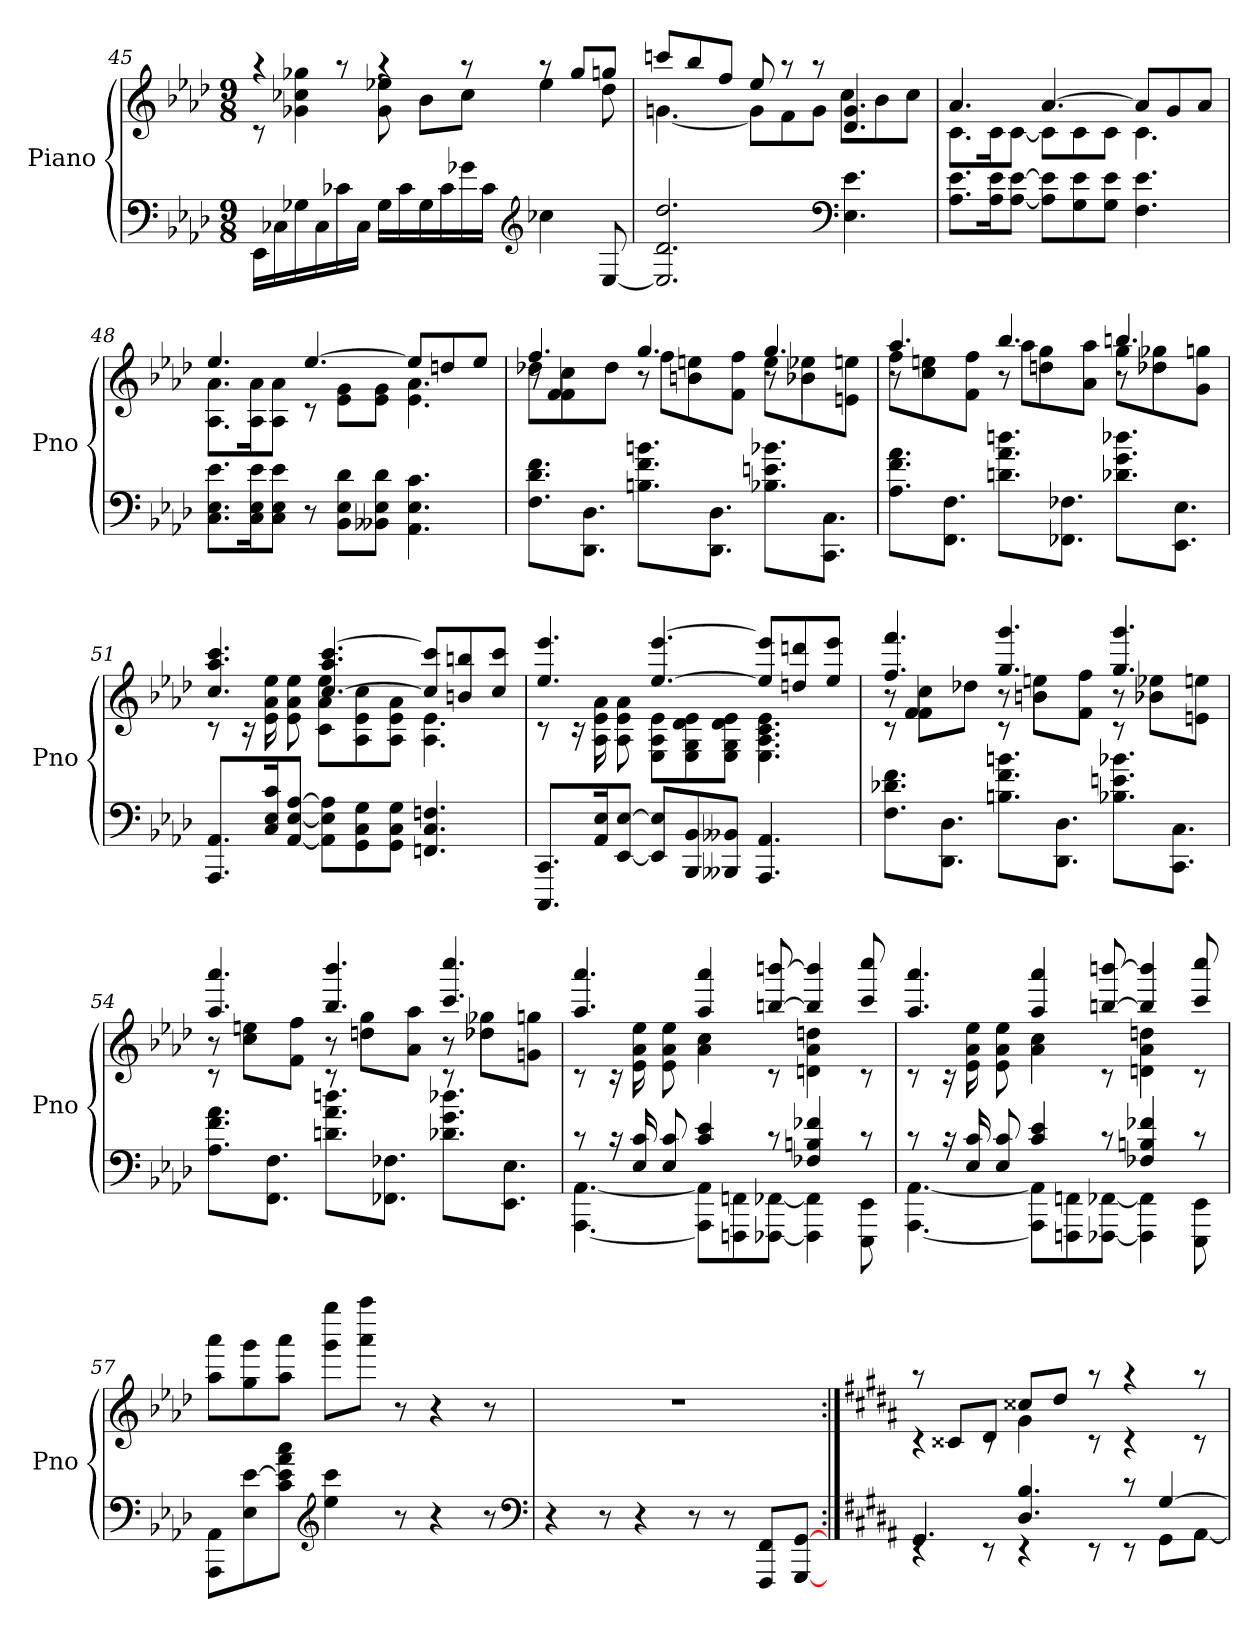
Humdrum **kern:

**kern	**kern
*part1	*part1
*staff2	*staff1
*I"Piano	*
*I'Pno	*
*clefF4	*clefG2
*k[b-e-a-d-]	*k[b-e-a-d-]
*f:	*f:
*M9/8	*M9/8
=45	=45
*	*^
16EE-LL	4raa	8rc
16C-X	.	.
16G-X	.	4g-X 4cc-X 4gg-X
16C-	.	.
16c-X	8raa	.
16C-JJ	.	.
16G-LL	4raa	8g- 8ee-X
16c-	.	.
16G-	.	8b-L
16c-	.	.
16g-X	8raa	8cc-J
16c-JJ	.	.
*clefG2	*	*
4cc-X	8raa	4ee-
.	8gg-L	.
[8E-	8ggnJ	8dd-
=46	=46	=46
2.E-] 2.d- 2.dd-	8cccnL	[4.gn
.	8bb-	.
.	8ffJ	.
.	8ee-	8gL]
.	8raa	8f
.	8raa	8gJ
*clefF4	*	*
4.E- 4.e-	4.d- 4.g	8ccL
.	.	8b-
.	.	8ccJ
=47	=47	=47
8.A- 8.e-L	4.a-	8.cL
16A- 16e-K	.	16cK
[8A- [8e-J	.	[8cJ
8A-] 8e-]L	[4.a-	8cL]
8G 8e-	.	8c
8G 8e-J	.	8cJ
4.F 4.e-	8a-L]	4.c
.	8g	.
.	8a-J	.
=48	=48	=48
8.C 8.E- 8.e-L	4.ee-	8.A- 8.a-L
16C 16E- 16e-K	.	16A- 16a-K
8C 8E- 8e-J	.	8A- 8a-J
8r	[4.ee-	8rc
8BB- 8E- 8d-L	.	8e- 8gL
8BB--X 8E- 8d-J	.	8e- 8gJ
4.AA- 4.E- 4.c	8ee-L]	4.e- 4.a-
.	8ddn	.
.	8ee-J	.
=49	=49	=49
*	*	*^
8.F 8.d- 8.fL	4.ff	8dd-XL	8r
.	.	8f 8cc	4f/
8.DD- 8.D-J	.	.	.
.	.	8dd-J	.
8.Bn 8.f 8.bnL	4.gg	8ffL	8r
.	.	8bn 8een	4b\
8.DD- 8.D-J	.	.	.
.	.	8f 8ffJ	.
8.B-X 8.en 8.b-XL	4.gg	8eeL	8r
.	.	8b-X 8ee-X	4b-X\
8.CC 8.CJ	.	.	.
.	.	8en 8eenJ	.
=50	=50	=50	=50
8.A- 8.f 8.a-L	4.aa-	8ffL	8r
.	.	8cc 8een	4cc\
8.FF 8.FJ	.	.	.
.	.	8f 8ffJ	.
8.dn 8.a- 8.ddnL	4.bb-	8aa-L	8r
.	.	8ddn 8gg	4dd\
8.FF-X 8.F-XJ	.	.	.
.	.	8a- 8aa-J	.
8.d-X 8.g 8.dd-XL	4.bbn	8ggL	8r
.	.	8dd-X 8gg-X	4dd-X\
8.EE- 8.E-J	.	.	.
.	.	8g 8ggnJ	.
*	*	*v	*v
=51	=51	=51
8.AAA- 8.AA-L	4.cc 4.aa- 4.ccc	8rc
.	.	16rc
16C 16E- 16cK	.	16e- 16a- 16ee-
[8AA- [8E- [8A-J	.	8e- 8a- 8ee-
8AA-] 8E-] 8A-]L	[4.cc 4.aa- [4.ccc	8c 8a- 8ee-L
8GG 8C 8G	.	8A- 8e- 8cc
8GG 8C 8GJ	.	8A- 8e- 8a-J
4.FFn 4.C 4.Fn	8cc] 8ccc]L	4.A- 4.e-
.	8bn 8bbn	.
.	8cc 8cccJ	.
=52	=52	=52
8.CCC 8.CCL	4.ee- 4.eee-	8rc
.	.	16rc
16AA- 16E-K	.	16A- 16e- 16a-
[8EE- [8E-J	.	8A- 8e- 8a-
8EE-] 8E-]L	[4.ee- [4.eee-	8E- 8A- 8e-L
8BBB- 8BB-	.	8E- 8G 8d- 8e-
8BBB--X 8BB--XJ	.	8E- 8G 8d- 8e-J
4.AAA- 4.AA-	8ee-] 8eee-]L	4.E- 4.A- 4.c 4.e-
.	8ddn 8dddn	.
.	8ee- 8eee-J	.
=53	=53	=53
*	*	*^
8.F 8.d-X 8.fL	4.ff 4.fff	8rc	8r
.	.	8f 8ccL	4f/
8.DD- 8.D-J	.	.	.
.	.	8dd-XJ	.
8.Bn 8.f 8.bnL	4.gg 4.ggg	8rc	8r
.	.	8bn 8eenL	4b\
8.DD- 8.D-J	.	.	.
.	.	8f 8ffJ	.
8.B-X 8.en 8.b-XL	4.gg 4.ggg	8rc	8r
.	.	8b-X 8ee-XL	4b-X\
8.CC 8.CJ	.	.	.
.	.	8en 8eenJ	.
=54	=54	=54	=54
8.A- 8.f 8.a-L	4.aa- 4.aaa-	8rc	8r
.	.	8cc 8eenL	4cc\
8.FF 8.FJ	.	.	.
.	.	8f 8ffJ	.
8.dn 8.a- 8.ddnL	4.bb- 4.bbb-	8rc	8r
.	.	8ddn 8ggL	4dd\
8.FF-X 8.F-XJ	.	.	.
.	.	8a- 8aa-J	.
8.d-X 8.g 8.dd-XL	4.ccc 4.cccc	8rc	8r
.	.	8dd-X 8gg-XL	4dd-X\
8.EE- 8.E-J	.	.	.
.	.	8gn 8ggnJ	.
*	*	*v	*v
=55	=55	=55
*^	*	*
8rc	[4.AAA- [4.AA-	4.aa- 4.aaa-	8rc
16rc	.	.	16rc
16E- 16c	.	.	16e- 16a- 16ee-
8E- 8c	.	.	8e- 8a- 8ee-
4c 4e-	8AAA-] 8AA-]L	4aa- 4aaa-	4a- 4cc
.	8FFFn 8FFn	.	.
8rc	[8FFF-X [8FF-XJ	[8bbn [8bbbn	8rc
4F-X 4Bn 4f-X	4FFF-] 4FF-]	4bb] 4bbb]	4dn 4a- 4ddn
8rc	8EEE- 8EE-	8ccc 8cccc	8rc
=56	=56	=56	=56
8rc	[4.AAA- [4.AA-	4.aa- 4.aaa-	8rc
16rc	.	.	16rc
16E- 16c	.	.	16e- 16a- 16ee-
8E- 8c	.	.	8e- 8a- 8ee-
4c 4e-	8AAA-] 8AA-]L	4aa- 4aaa-	4a- 4cc
.	8FFFn 8FFn	.	.
8rc	[8FFF-X [8FF-XJ	[8bbn [8bbbn	8rc
4F-X 4Bn 4f-X	4FFF-] 4FF-]	4bb] 4bbb]	4dn 4a- 4ddn
8rc	8EEE- 8EE-	8ccc 8cccc	8rc
*v	*v	*	*
*	*v	*v
=57	=57
8AAA- 8AA-L	8aa- 8aaa-L
8E- [8e-	8gg 8ggg
8c 8e-] 8a- 8ccJ	8aa- 8aaa-J
*clefG2	*
4ee- 4ccc	8ggg 8ggggL
.	8aaa- 8aaaa-J
8r	8r
4r	4r
8r	8r
*clefF4	*
=58	=58
4r	8%9r
8r	.
4r	.
8r	.
8r	.
8FFF 8FFL	.
[8GGG [8GGJ	.
=59:|!	=59:|!
*k[f#c#g#d#a#]	*k[f#c#g#d#a#]
*^	*^
4.GG#	4rEE	8raa	4rc
.	.	8c##XL	.
.	8rEE	8d#J	8rc
4.D# 4.B	4rEE	8cc##XL	4g#
.	.	8dd#J	.
.	8rEE	8raa	8rc
8rc	8rEE	4raa	4rc
[4G#	8GG#L	.	.
.	[8AA#J	8raa	8rc
*v	*v	*	*
*	*v	*v
=	=
*-	*-
